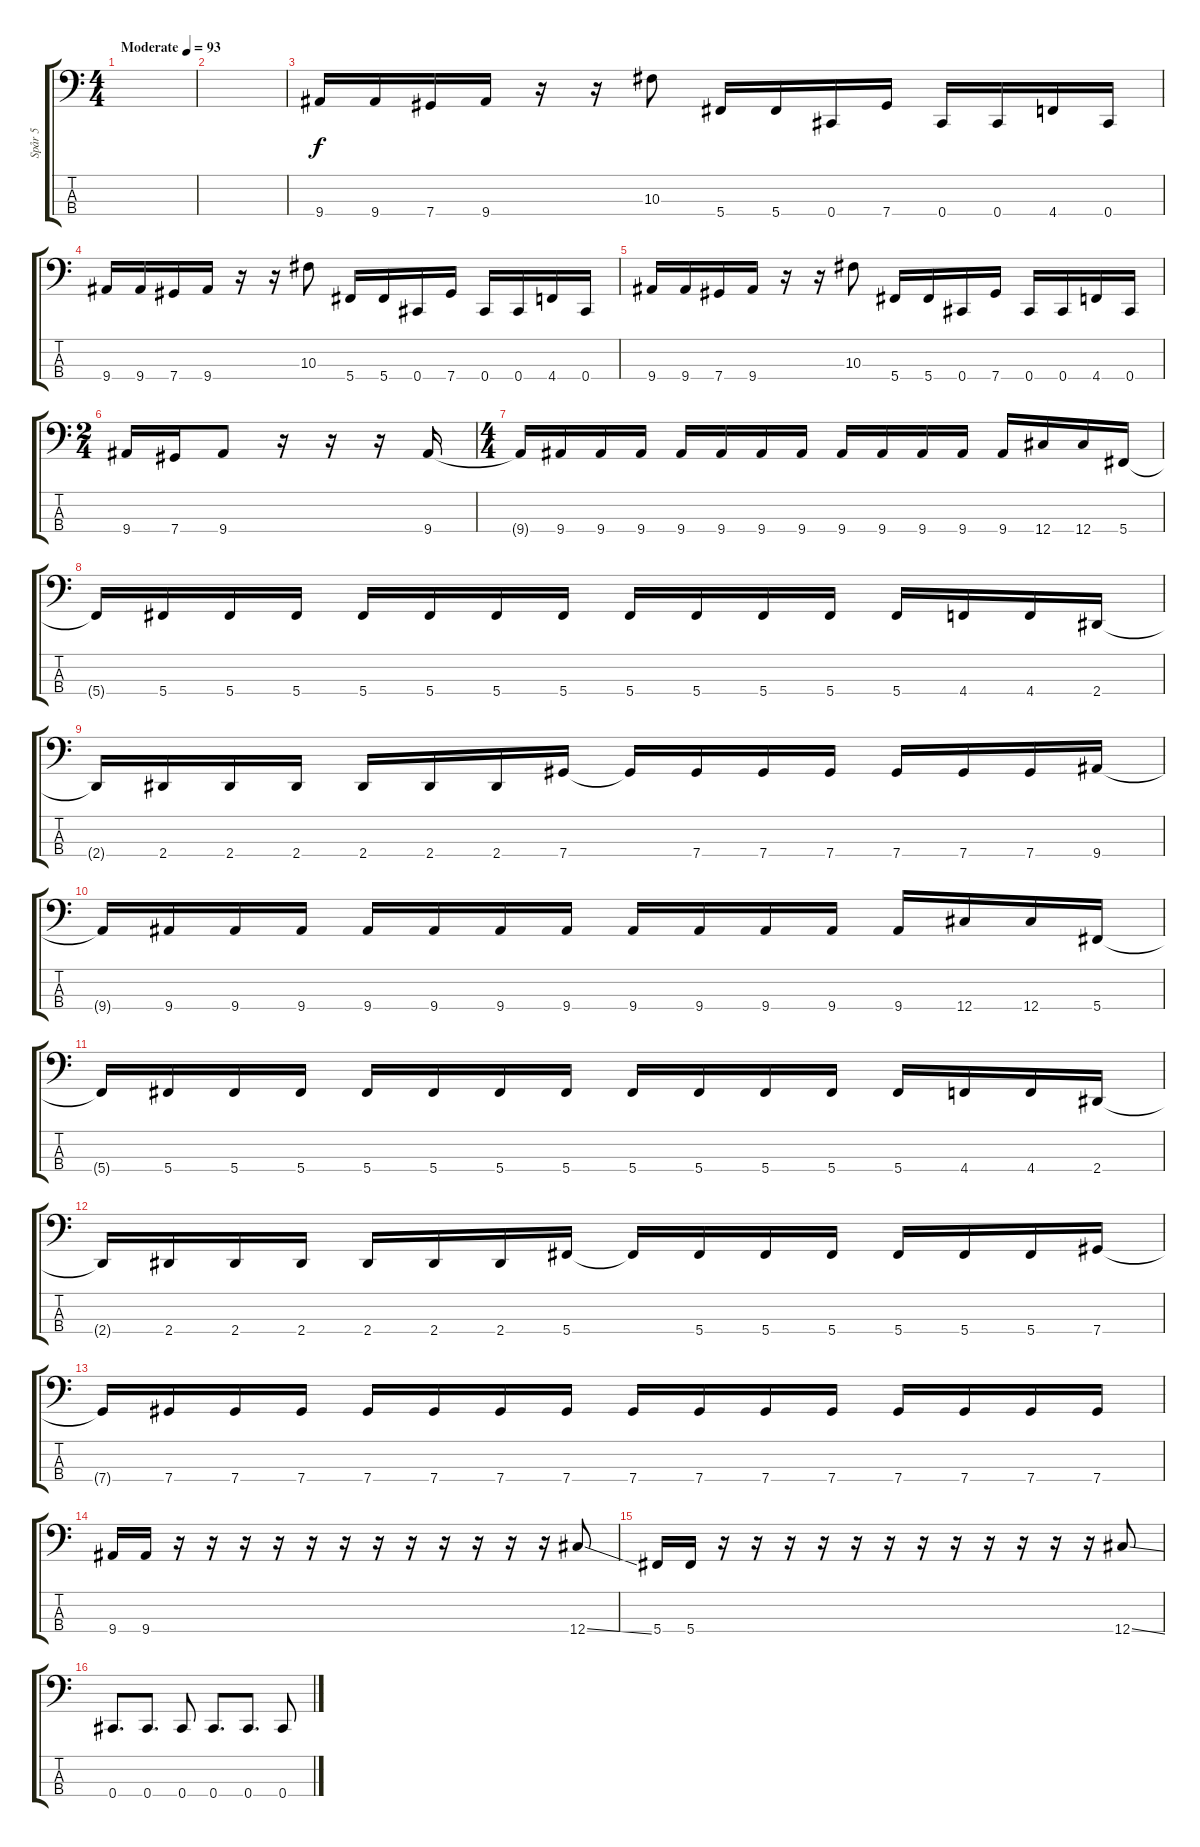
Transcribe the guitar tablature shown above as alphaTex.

\track ("Spår 5" "Spår 5") {instrument electricbasspick}
\staff {score tabs}
\tuning (Gb2 Db2 Ab1 Db1) {hide}
\ts (4 4)
\tempo (93 "Moderate")
\clef f4
\ks c
|
|
9.4.16 9.4.16 7.4.16 9.4.16 r.16 r.16 10.3.8 5.4.16 5.4.16 0.4.16 7.4.16 0.4.16 0.4.16 4.4.16 0.4.16 |
9.4.16 9.4.16 7.4.16 9.4.16 r.16 r.16 10.3.8 5.4.16 5.4.16 0.4.16 7.4.16 0.4.16 0.4.16 4.4.16 0.4.16 |
9.4.16 9.4.16 7.4.16 9.4.16 r.16 r.16 10.3.8 5.4.16 5.4.16 0.4.16 7.4.16 0.4.16 0.4.16 4.4.16 0.4.16 |
\ts (2 4)
9.4.16 7.4.16 9.4.8 r.16 r.16 r.16 9.4.16 |
\ts (4 4)
9.4{t}.16 9.4.16 9.4.16 9.4.16 9.4.16 9.4.16 9.4.16 9.4.16 9.4.16 9.4.16 9.4.16 9.4.16 9.4.16 12.4.16 12.4.16 5.4.16 |
5.4{t}.16 5.4.16 5.4.16 5.4.16 5.4.16 5.4.16 5.4.16 5.4.16 5.4.16 5.4.16 5.4.16 5.4.16 5.4.16 4.4.16 4.4.16 2.4.16 |
2.4{t}.16 2.4.16 2.4.16 2.4.16 2.4.16 2.4.16 2.4.16 7.4.16 7.4{t}.16 7.4.16 7.4.16 7.4.16 7.4.16 7.4.16 7.4.16 9.4.16 |
9.4{t}.16 9.4.16 9.4.16 9.4.16 9.4.16 9.4.16 9.4.16 9.4.16 9.4.16 9.4.16 9.4.16 9.4.16 9.4.16 12.4.16 12.4.16 5.4.16 |
5.4{t}.16 5.4.16 5.4.16 5.4.16 5.4.16 5.4.16 5.4.16 5.4.16 5.4.16 5.4.16 5.4.16 5.4.16 5.4.16 4.4.16 4.4.16 2.4.16 |
2.4{t}.16 2.4.16 2.4.16 2.4.16 2.4.16 2.4.16 2.4.16 5.4.16 5.4{t}.16 5.4.16 5.4.16 5.4.16 5.4.16 5.4.16 5.4.16 7.4.16 |
7.4{t}.16 7.4.16 7.4.16 7.4.16 7.4.16 7.4.16 7.4.16 7.4.16 7.4.16 7.4.16 7.4.16 7.4.16 7.4.16 7.4.16 7.4.16 7.4.16 |
9.4.16 9.4.16 r.16 r.16 r.16 r.16 r.16 r.16 r.16 r.16 r.16 r.16 r.16 r.16 12.4{ss}.8 |
5.4.16 5.4.16 r.16 r.16 r.16 r.16 r.16 r.16 r.16 r.16 r.16 r.16 r.16 r.16 12.4{ss}.8 |
0.4.8{d} 0.4.8{d} 0.4.8 0.4.8{d} 0.4.8{d} 0.4.8
